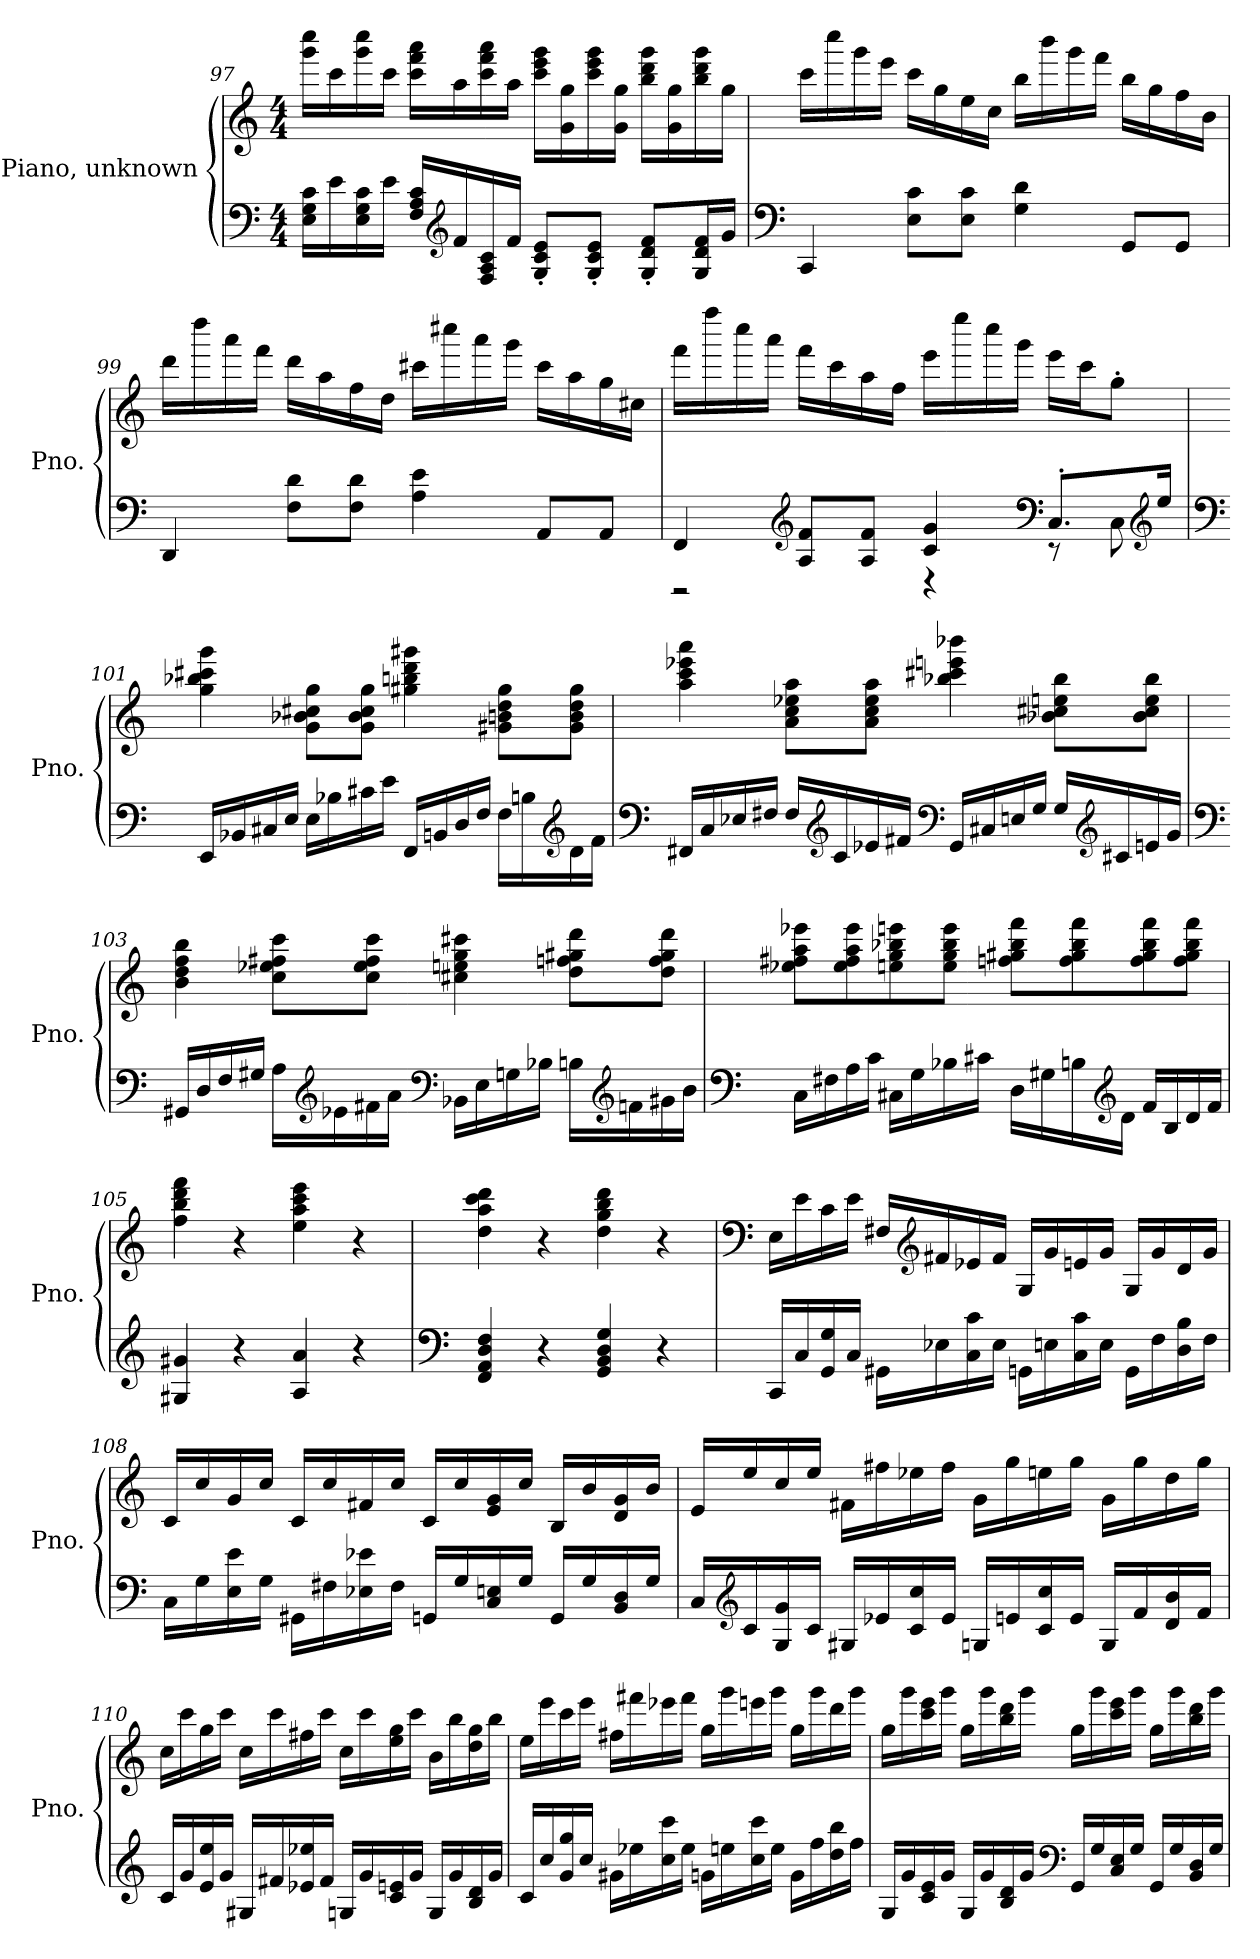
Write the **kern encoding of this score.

**kern	**kern
*part1	*part1
*staff2	*staff1
*I"Piano, unknown	*
*I'Pno.	*
!!LO:PB:g=z
*clefF4	*clefG2
*k[]	*k[]
*M4/4	*M4/4
=97	=97
16E\ 16G\ 16c\LL	16ggg\ 16cccc\LL
16e\	16ccc\
16E\ 16G\ 16c\	16ggg\ 16cccc\
16e\JJ	16ccc\JJ
16F/ 16A/ 16c/LL	16ccc\ 16fff\ 16aaa\LL
*clefG2	*
16f/	16aa\
16F/ 16A/ 16c/	16ccc\ 16fff\ 16aaa\
16f/JJ	16aa\JJ
8G/' 8c/' 8e/'L	16ccc\ 16eee\ 16ggg\LL
.	16g\ 16gg\
8G/' 8c/' 8e/'J	16ccc\ 16eee\ 16ggg\
.	16g\ 16gg\JJ
8G/' 8d/' 8f/'L	16bb\ 16ddd\ 16ggg\LL
.	16g\ 16gg\
16G/ 16d/ 16f/L	16bb\ 16ddd\ 16ggg\
16g/JJ	16gg\JJ
=98	=98
*clefF4	*
4CC/	16ccc\LL
.	16cccc\
.	16ggg\
.	16eee\JJ
8E\ 8c\L	16ccc\LL
.	16gg\
8E\ 8c\J	16ee\
.	16cc\JJ
4G\ 4d\	16bb\LL
.	16bbb\
.	16ggg\
.	16fff\JJ
8GG/L	16bb\LL
.	16gg\
8GG/J	16ff\
.	16b\JJ
!!LO:LB:g=z
=99	=99
4DD/	16ddd\LL
.	16dddd\
.	16aaa\
.	16fff\JJ
8F\ 8d\L	16ddd\LL
.	16aa\
8F\ 8d\J	16ff\
.	16dd\JJ
4A\ 4e\	16ccc#X\LL
.	16cccc#X\
.	16aaa\
.	16ggg\JJ
8AA/L	16ccc#\LL
.	16aa\
8AA/J	16gg\
.	16cc#X\JJ
=100	=100
*^	*
4FF/	2r	16fff\LL
.	.	16ffff\
.	.	16cccc\
.	.	16aaa\JJ
*clefG2	*	*
8A/ 8f/L	.	16fff\LL
.	.	16ccc\
8A/ 8f/J	.	16aa\
.	.	16ff\JJ
4c/ 4g/	4r	16eee\LL
.	.	16eeee\
.	.	16cccc\
.	.	16ggg\JJ
*clefF4	*	*
8.C'/L	8r	16eee\LL
.	.	16ccc\J
.	8C\	8gg'\J
*clefG2	*	*
16ee/Jk	.	.
*v	*v	*
!!LO:LB:g=z
=101	=101
*clefF4	*
16EE/LL	4gg\ 4bb-X\ 4ccc#X\ 4ggg\
16BB-X/	.
16C#X/	.
16E/JJ	.
16E\LL	8g\ 8b-X\ 8cc#X\ 8gg\L
16B-X\	.
16c#X\	8g\ 8b-\ 8cc#\ 8gg\J
16e\JJ	.
16FF/LL	4gg#X\ 4bbn\ 4ddd\ 4ggg#X\
16BBn/	.
16D/	.
16F/JJ	.
16F\LL	8g#X\ 8bn\ 8dd\ 8gg#\L
16Bn\	.
*clefG2	*
16d\	8g#\ 8b\ 8dd\ 8gg#\J
16f\JJ	.
!!LO:LB:g=z
=102	=102
*clefF4	*
16FF#X/LL	4aa\ 4ccc\ 4eee-X\ 4aaa\
16C/	.
16E-X/	.
16F#X/JJ	.
16F#/LL	8a\ 8cc\ 8ee-X\ 8aa\L
*clefG2	*
16c/	.
16e-X/	8a\ 8cc\ 8ee-\ 8aa\J
16f#X/JJ	.
*clefF4	*
16GG/LL	4bb-X\ 4ccc#X\ 4eeen\ 4bbb-X\
16C#X/	.
16En/	.
16G/JJ	.
16G/LL	8b-X\ 8cc#X\ 8een\ 8bb-\L
*clefG2	*
16c#X/	.
16en/	8b-\ 8cc#\ 8ee\ 8bb-\J
16g/JJ	.
!!LO:LB:g=z
=103	=103
*clefF4	*
16GG#X/LL	4b\ 4dd\ 4ff\ 4bb\
16D/	.
16F/	.
16G#X/JJ	.
16A\LL	8cc\ 8ee-X\ 8ff#X\ 8ccc\L
*clefG2	*
16e-X\	.
16f#X\	8cc\ 8ee-\ 8ff#\ 8ccc\J
16a\JJ	.
*clefF4	*
16BB-X\LL	4cc#X\ 4een\ 4gg\ 4ccc#X\
16E\	.
16Gn\	.
16B-X\JJ	.
16Bn\LL	8dd\ 8ffn\ 8gg#X\ 8ddd\L
*clefG2	*
16fn\	.
16g#X\	8dd\ 8ff\ 8gg#\ 8ddd\J
16b\JJ	.
!!LO:LB:g=z
=104	=104
*clefF4	*
16C\LL	8ee-X\ 8ff#X\ 8aa\ 8eee-X\L
16F#X\	.
16A\	8ee-\ 8ff#\ 8aa\ 8eee-\
16c\JJ	.
16C#X\LL	8een\ 8gg\ 8bb-X\ 8eeen\
16G\	.
16B-X\	8ee\ 8gg\ 8bb-\ 8eee\J
16c#X\JJ	.
16D\LL	8ffn\ 8gg#X\ 8bb-\ 8fff\L
16G#X\	.
16Bn\	8ff\ 8gg#\ 8bb-\ 8fff\
*clefG2	*
16d\JJ	.
16f/LL	8ff\ 8gg#\ 8bb-\ 8fff\
16B/	.
16d/	8ff\ 8gg#\ 8bb-\ 8fff\J
16f/JJ	.
=105	=105
4G#X/ 4g#X/	4ff\ 4bb\ 4ddd\ 4fff\
4r	4r
4A/ 4a/	4ee\ 4aa\ 4ccc\ 4eee\
4r	4r
=106	=106
*clefF4	*
4FF/ 4AA/ 4D/ 4F/	4dd\ 4aa\ 4ccc\ 4ddd\
4r	4r
4GG/ 4BB/ 4D/ 4G/	4dd\ 4gg\ 4bb\ 4ddd\
4r	4r
!!LO:PB:g=z
=107	=107
*	*clefF4
16CC/LL	16E\LL
16C/	16e\
16GG/ 16G/	16c\
16C/JJ	16e\JJ
16GG#X\LL	16F#X/LL
*	*clefG2
16E-X\	16f#X/
16C\ 16c\	16e-X/
16E-\JJ	16f#/JJ
16GGn\LL	16G/LL
16En\	16g/
16C\ 16c\	16en/
16E\JJ	16g/JJ
16GG\LL	16G/LL
16F\	16g/
16D\ 16B\	16d/
16F\JJ	16g/JJ
=108	=108
16C\LL	16c/LL
16G\	16cc/
16E\ 16e\	16g/
16G\JJ	16cc/JJ
16GG#X\LL	16c/LL
16F#X\	16cc/
16E-X\ 16e-X\	16f#X/
16F#\JJ	16cc/JJ
16GGn/LL	16c/LL
16G/	16cc/
16C/ 16En/	16e/ 16g/
16G/JJ	16cc/JJ
16GG/LL	16B/LL
16G/	16b/
16BB/ 16D/	16d/ 16g/
16G/JJ	16b/JJ
!!LO:LB:g=z
=109	=109
16C/LL	16e/LL
*clefG2	*
16c/	16ee/
16G/ 16g/	16cc/
16c/JJ	16ee/JJ
16G#X/LL	16f#X\LL
16e-X/	16ff#X\
16c/ 16cc/	16ee-X\
16e-/JJ	16ff#\JJ
16Gn/LL	16g\LL
16en/	16gg\
16c/ 16cc/	16een\
16e/JJ	16gg\JJ
16G/LL	16g\LL
16f/	16gg\
16d/ 16b/	16dd\
16f/JJ	16gg\JJ
=110	=110
16c/LL	16cc\LL
16g/	16ccc\
16e/ 16ee/	16gg\
16g/JJ	16ccc\JJ
16G#X/LL	16cc\LL
16f#X/	16ccc\
16e-X/ 16ee-X/	16ff#X\
16f#/JJ	16ccc\JJ
16Gn/LL	16cc\LL
16g/	16ccc\
16c/ 16en/	16ee\ 16gg\
16g/JJ	16ccc\JJ
16G/LL	16b\LL
16g/	16bb\
16B/ 16d/	16dd\ 16gg\
16g/JJ	16bb\JJ
!!LO:LB:g=z
=111	=111
16c/LL	16ee\LL
16cc/	16eee\
16g/ 16gg/	16ccc\
16cc/JJ	16eee\JJ
16g#X\LL	16ff#X\LL
16ee-X\	16fff#X\
16cc\ 16ccc\	16eee-X\
16ee-\JJ	16fff#\JJ
16gn\LL	16gg\LL
16een\	16ggg\
16cc\ 16ccc\	16eeen\
16ee\JJ	16ggg\JJ
16g\LL	16gg\LL
16ff\	16ggg\
16dd\ 16bb\	16ddd\
16ff\JJ	16ggg\JJ
=112	=112
16G/LL	16gg\LL
16g/	16ggg\
16c/ 16e/	16ccc\ 16eee\
16g/JJ	16ggg\JJ
16G/LL	16gg\LL
16g/	16ggg\
16B/ 16d/	16bb\ 16ddd\
16g/JJ	16ggg\JJ
*clefF4	*
16GG/LL	16gg\LL
16G/	16ggg\
16C/ 16E/	16ccc\ 16eee\
16G/JJ	16ggg\JJ
16GG/LL	16gg\LL
16G/	16ggg\
16BB/ 16D/	16bb\ 16ddd\
16G/JJ	16ggg\JJ
=	=
*-	*-
